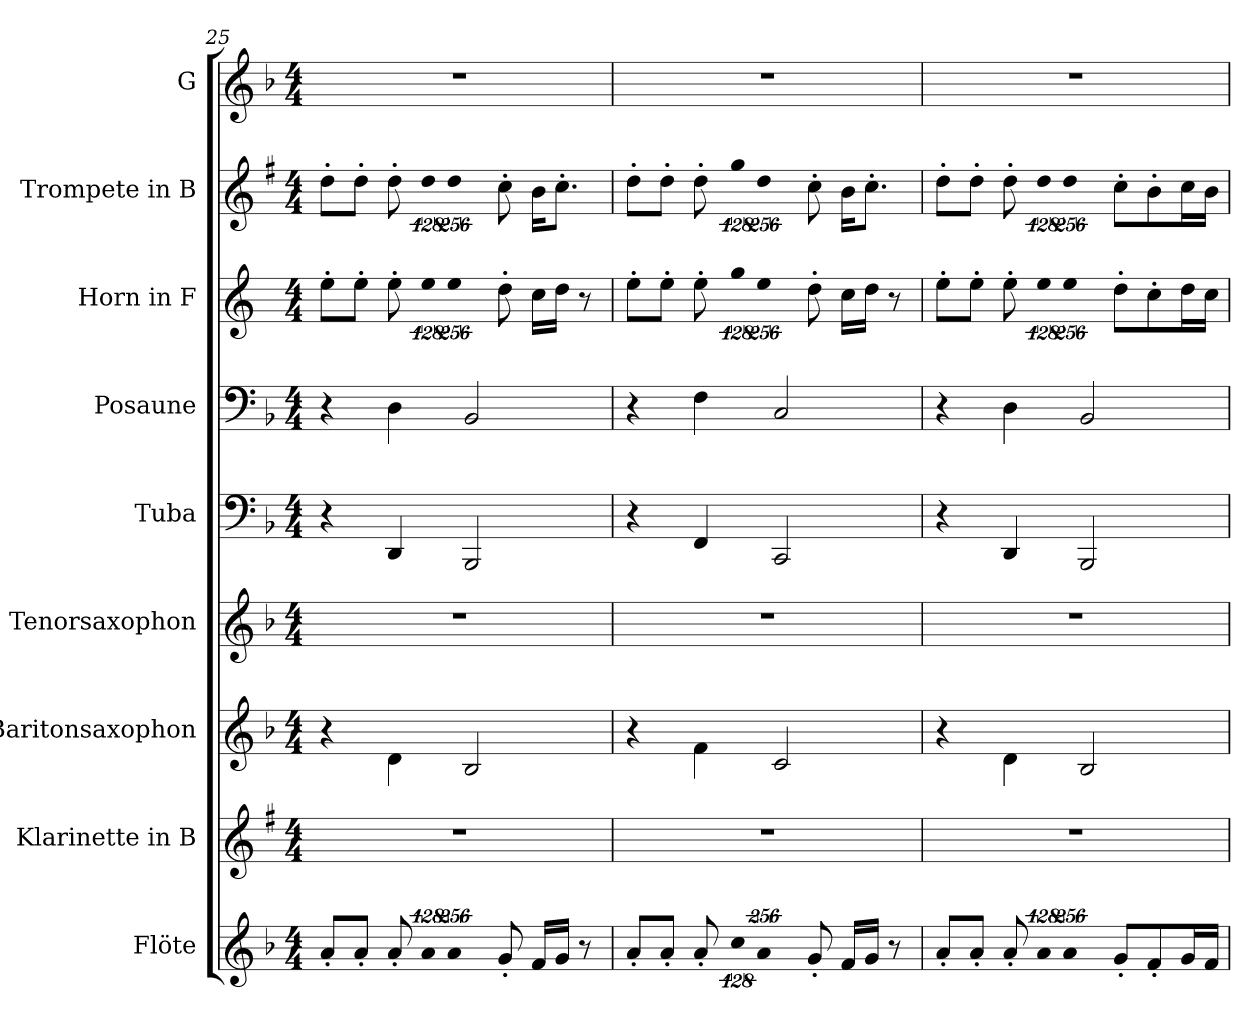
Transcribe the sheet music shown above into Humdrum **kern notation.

**kern	**kern	**kern	**kern	**kern	**kern	**kern	**kern	**kern
*part9	*part8	*part7	*part6	*part5	*part4	*part3	*part2	*part1
*staff9	*staff8	*staff7	*staff6	*staff5	*staff4	*staff3	*staff2	*staff1
*I"Flöte	*I"Klarinette in B	*I"Baritonsaxophon	*I"Tenorsaxophon	*I"Tuba	*I"Posaune	*I"Horn in F	*I"Trompete in B	*I"G
*I'Fl.	*I'Kl.	*I'Bar. Sax.	*I'Ten. Sax.	*I'Tuba	*I'Pos.	*I'Hn.	*I'Trp.	*
!!LO:PB:g=z
*clefG2	*clefG2	*clefG2	*clefG2	*clefF4	*clefF4	*clefG2	*clefG2	*clefG2
*	*ITrd1c2	*ITrd12c21	*ITrd8c14	*	*	*ITrd4c7	*ITrd1c2	*
*k[b-]	*k[b-]	*k[b-]	*k[b-]	*k[b-]	*k[b-]	*k[b-]	*k[b-]	*k[b-]
*d:	*d:	*d:	*d:	*d:	*d:	*d:	*d:	*d:
*M4/4	*M4/4	*M4/4	*M4/4	*M4/4	*M4/4	*M4/4	*M4/4	*M4/4
=25	=25	=25	=25	=25	=25	=25	=25	=25
8a'i/L	1r	4r	1r	4r	4r	8a'i\L	8cc'i\L	1r
8a'i/J	.	.	.	.	.	8a'i\J	8cc'i\J	.
8a'i/	.	4Di\	.	4DDi/	4Di\	8a'i\	8cc'i\	.
!LO:N:vis=8	!	!	!	!	!	!LO:N:vis=8	!LO:N:vis=8	!
1024%85ai/	.	.	.	.	.	1024%85ai\	1024%85cci\	.
!LO:N:vis=4	!	!	!	!	!	!LO:N:vis=4	!LO:N:vis=4	!
1024%171ai/	.	.	.	.	.	1024%171ai\	1024%171cci\	.
.	.	2BB-i/	.	2BBB-i/	2BB-i/	.	.	.
8g'i/	.	.	.	.	.	8g'i\	8b-'i\	.
16fi/LL	.	.	.	.	.	16fi\LL	16ai\KL	.
16gi/JJ	.	.	.	.	.	16gi\JJ	8.b-'i\J	.
8r	.	.	.	.	.	8r	.	.
=26	=26	=26	=26	=26	=26	=26	=26	=26
8a'i/L	1r	4r	1r	4r	4r	8a'i\L	8cc'i\L	1r
8a'i/J	.	.	.	.	.	8a'i\J	8cc'i\J	.
8a'i/	.	4Fi\	.	4FFi/	4Fi\	8a'i\	8cc'i\	.
!LO:N:vis=8	!	!	!	!	!	!LO:N:vis=8	!LO:N:vis=8	!
1024%85cci\	.	.	.	.	.	1024%85cci\	1024%85ffi\	.
!LO:N:vis=4	!	!	!	!	!	!LO:N:vis=4	!LO:N:vis=4	!
1024%171ai/	.	.	.	.	.	1024%171ai\	1024%171cci\	.
.	.	2Ci/	.	2CCi/	2Ci/	.	.	.
8g'i/	.	.	.	.	.	8g'i\	8b-'i\	.
16fi/LL	.	.	.	.	.	16fi\LL	16ai\KL	.
16gi/JJ	.	.	.	.	.	16gi\JJ	8.b-'i\J	.
8r	.	.	.	.	.	8r	.	.
=27	=27	=27	=27	=27	=27	=27	=27	=27
8a'i/L	1r	4r	1r	4r	4r	8a'i\L	8cc'i\L	1r
8a'i/J	.	.	.	.	.	8a'i\J	8cc'i\J	.
8a'i/	.	4Di\	.	4DDi/	4Di\	8a'i\	8cc'i\	.
!LO:N:vis=8	!	!	!	!	!	!LO:N:vis=8	!LO:N:vis=8	!
1024%85ai/	.	.	.	.	.	1024%85ai\	1024%85cci\	.
!LO:N:vis=4	!	!	!	!	!	!LO:N:vis=4	!LO:N:vis=4	!
1024%171ai/	.	.	.	.	.	1024%171ai\	1024%171cci\	.
.	.	2BB-i/	.	2BBB-i/	2BB-i/	.	.	.
8g'i/L	.	.	.	.	.	8g'i\L	8b-'i\L	.
8f'i/	.	.	.	.	.	8f'i\	8a'i\	.
16gi/L	.	.	.	.	.	16gi\L	16b-i\L	.
16fi/JJ	.	.	.	.	.	16fi\JJ	16ai\JJ	.
=	=	=	=	=	=	=	=	=
*-	*-	*-	*-	*-	*-	*-	*-	*-
